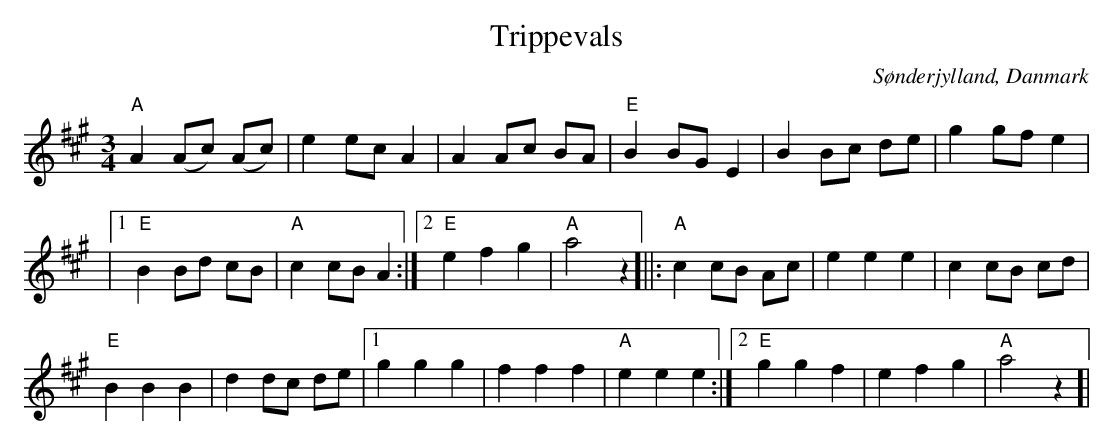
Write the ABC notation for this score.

X:1
T:Trippevals
O:Sønderjylland, Danmark
M:3/4
L:1/8
K:A
"A"A2 (Ac) (Ac)|e2 ec A2|A2 Ac BA|"E"B2 BG E2|B2 Bc de|g2 gf e2|
|1"E"B2 Bd cB|"A"c2 cB A2:|2"E"e2 f2 g2|"A"a4z2]||:"A"c2 cB Ac|e2 e2 e2|c2 cB cd|
"E"B2 B2 B2|d2 dc de|1g2 g2 g2|f2 f2 f2|"A"e2 e2 e2:|2"E"g2 g2 f2|e2 f2 g2|"A"a4 z2]|
